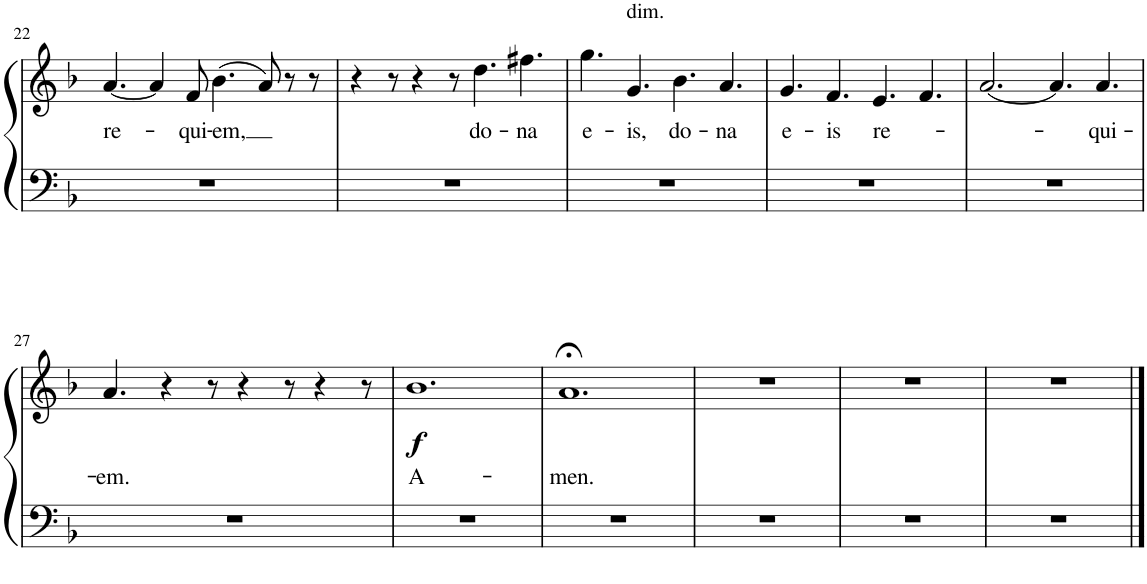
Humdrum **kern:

**kern	**kern	**text	**dynam
*part1	*part1	*part1	*part1
*staff2	*staff1	*staff1	*staff1/2
*I"Piano	*	*	*
*I'Pno.	*	*	*
!!LO:PB:g=z
*clefF4	*clefG2	*	*
*k[b-]	*k[b-]	*	*
*M12/8	*M12/8	*	*
=22	=22	=22	=22
!	!	!LO:LY:b	!
1.r	[4.a/	re-	.
.	4a/]	.	.
!	!	!LO:LY:b	!
.	8f/	-qui-	.
!	!	!LO:LY:b	!
.	(4.b-\	-em,	.
.	8a/)	.	.
.	8r	.	.
.	8r	.	.
=23	=23	=23	=23
1.r	4r	.	.
.	8r	.	.
.	4r	.	.
.	8r	.	.
!	!	!LO:LY:b	!
.	4.dd\	do-	.
!	!	!LO:LY:b	!
.	4.ff#X\	-na	.
=24	=24	=24	=24
!	!	!LO:LY:b	!
1.r	4.gg\	e-	.
!	!LO:TX:a:t=dim.	!	!
!	!	!LO:LY:b	!
.	4.g/	-is,	.
!	!	!LO:LY:b	!
.	4.b-\	do-	.
!	!	!LO:LY:b	!
.	4.a/	-na	.
=25	=25	=25	=25
!	!	!LO:LY:b	!
1.r	4.g/	e-	.
!	!	!LO:LY:b	!
.	4.f/	-is	.
!	!	!LO:LY:b	!
.	4.e/	re-	.
.	4.f/	.	.
=26	=26	=26	=26
1.r	[2.a/	.	.
.	4.a/]	.	.
!	!	!LO:LY:b	!
.	4.a/	-qui-	.
!!LO:LB:g=z
=27	=27	=27	=27
!	!	!LO:LY:b	!
1.r	4.a/	-em.	.
.	4r	.	.
.	8r	.	.
.	4r	.	.
.	8r	.	.
.	4r	.	.
.	8r	.	.
=28	=28	=28	=28
!	!	!LO:LY:b	!LO:DY:b
1.r	1.b-	A-	f
=29	=29	=29	=29
!	!	!LO:LY:b	!
1.r	1.a;<	-men.	.
=30	=30	=30	=30
1.r	1.r	.	.
=31	=31	=31	=31
1.r	1.r	.	.
=32	=32	=32	=32
1.r	1.r	.	.
==	==	==	==
*-	*-	*-	*-
